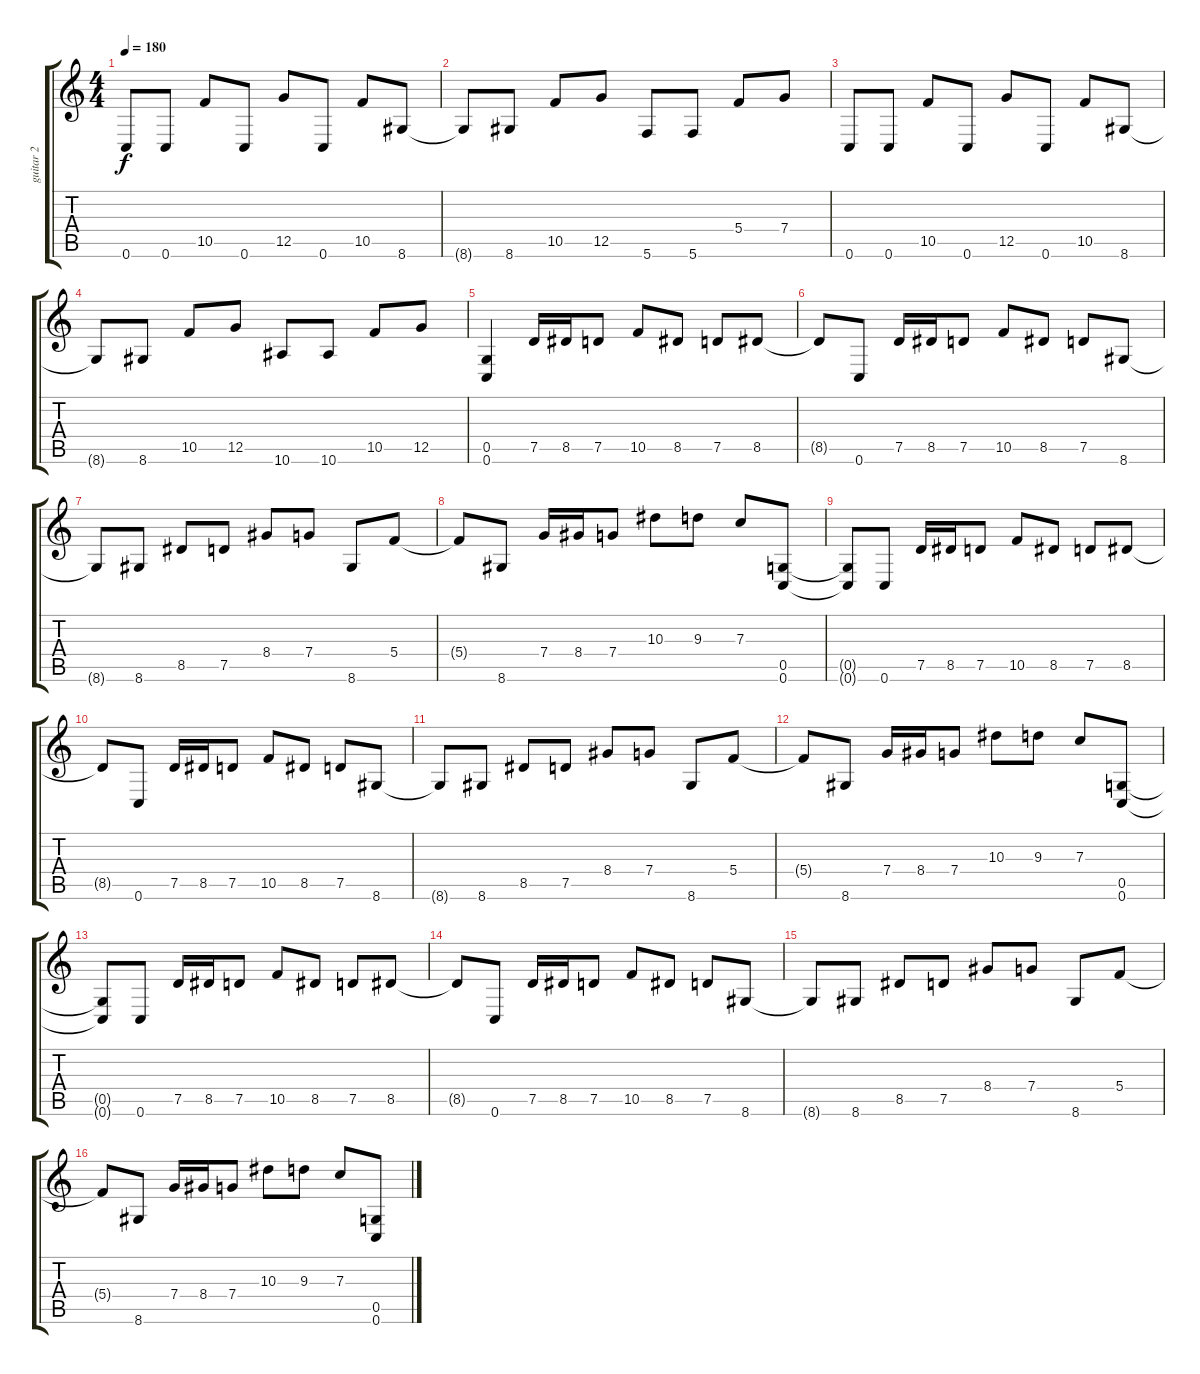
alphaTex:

\track ("guitar 2" "guitar 2") {instrument overdrivenguitar}
\staff {score tabs}
\tuning (D4 A3 F3 C3 G2 C2) {hide}
\ts (4 4)
\tempo 180
\clef g2
\ks c
0.6.8{dy f} 0.6.8 10.5.8 0.6.8 12.5.8 0.6.8 10.5.8 8.6.8 |
8.6{t}.8 8.6.8 10.5.8 12.5.8 5.6.8 5.6.8 5.4.8 7.4.8 |
0.6.8 0.6.8 10.5.8 0.6.8 12.5.8 0.6.8 10.5.8 8.6.8 |
8.6{t}.8 8.6.8 10.5.8 12.5.8 10.6.8 10.6.8 10.5.8 12.5.8 |
(0.5 0.6).4 7.5.16 8.5.16 7.5.8 10.5.8 8.5.8 7.5.8 8.5.8 |
8.5{t}.8 0.6.8 7.5.16 8.5.16 7.5.8 10.5.8 8.5.8 7.5.8 8.6.8 |
8.6{t}.8 8.6.8 8.5.8 7.5.8 8.4.8 7.4.8 8.6.8 5.4.8 |
5.4{t}.8 8.6.8 7.4.16 8.4.16 7.4.8 10.3.8 9.3.8 7.3.8 (0.5 0.6).8 |
(0.5{t} 0.6{t}).8 0.6.8 7.5.16 8.5.16 7.5.8 10.5.8 8.5.8 7.5.8 8.5.8 |
8.5{t}.8 0.6.8 7.5.16 8.5.16 7.5.8 10.5.8 8.5.8 7.5.8 8.6.8 |
8.6{t}.8 8.6.8 8.5.8 7.5.8 8.4.8 7.4.8 8.6.8 5.4.8 |
5.4{t}.8 8.6.8 7.4.16 8.4.16 7.4.8 10.3.8 9.3.8 7.3.8 (0.5 0.6).8 |
(0.5{t} 0.6{t}).8 0.6.8 7.5.16 8.5.16 7.5.8 10.5.8 8.5.8 7.5.8 8.5.8 |
8.5{t}.8 0.6.8 7.5.16 8.5.16 7.5.8 10.5.8 8.5.8 7.5.8 8.6.8 |
8.6{t}.8 8.6.8 8.5.8 7.5.8 8.4.8 7.4.8 8.6.8 5.4.8 |
5.4{t}.8 8.6.8 7.4.16 8.4.16 7.4.8 10.3.8 9.3.8 7.3.8 (0.5 0.6).8
